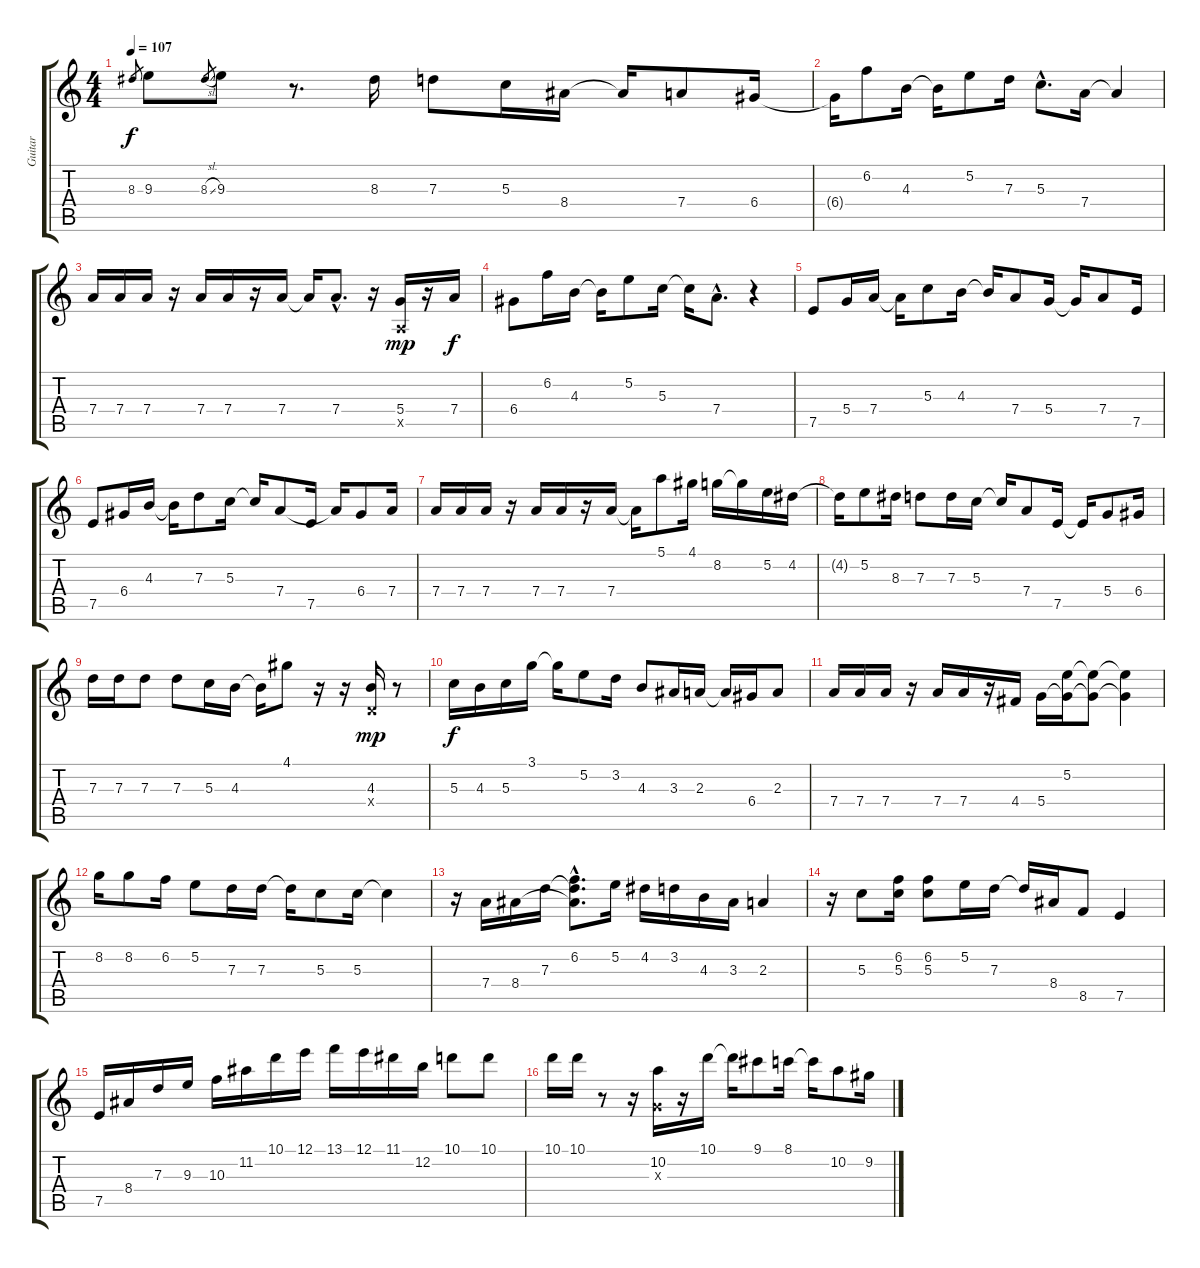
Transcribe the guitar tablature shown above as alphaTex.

\track ("Guitar" "Guitar") {instrument electricguitarjazz}
\staff {score tabs}
\tuning (E4 B3 G3 D3 A2 E2) {hide}
\ts (4 4)
\tempo 107
\clef g2
\ks c
8.3.8{gr dy f} 9.3.8 8.3{sl}.8{gr} 9.3.8 r.8{d} 8.3.16 7.3.8 5.3.16 8.4.16 8.4{t}.16 7.4.8 6.4.16 |
6.4{t}.16 6.2.8 4.3.16 4.3{t}.16 5.2.8 7.3.16 5.3{hac}.8{d} 7.4.16 7.4{t}.4 |
7.4.16 7.4.16 7.4.16 r.16 7.4.16 7.4.16 r.16 7.4.16 7.4{t}.16 7.4{hac}.8{d} r.16 (5.4 0.5{x}).16{dy mp} r.16 7.4.16{dy f} |
6.4.8 6.2.16 4.3.16 4.3{t}.16 5.2.8 5.3.16 5.3{t}.16 7.4{hac}.8{d} r.4 |
7.5.8 5.4.16 7.4.16 7.4{t}.16 5.3.8 4.3.16 4.3{t}.16 7.4.8 5.4.16 5.4{t}.16 7.4.8 7.5.16 |
7.5.8 6.4.16 4.3.16 4.3{t}.16 7.3.8 5.3.16 5.3{t}.16 7.4.8 7.5.16 7.4{t}.16 6.4.8 7.4.16 |
7.4.16 7.4.16 7.4.16 r.16 7.4.16 7.4.16 r.16 7.4.16 7.4{t}.16 5.1.8 4.1.16 8.2.16 8.2{t}.16 5.2.16 4.2.16 |
4.2{t}.16 5.2.8 8.3.16 7.3.8 7.3.16 5.3.16 5.3{t}.16 7.4.8 7.5.16 7.5{t}.16 5.4.8 6.4.16 |
7.3.16 7.3.16 7.3.8 7.3.8 5.3.16 4.3.16 4.3{t}.16 4.1.8 r.16 r.16 (4.3 0.4{x}).16{dy mp} r.8 |
5.3.16{dy f} 4.3.16 5.3.16 3.1.16 3.1{t}.16 5.2.8 3.2.16 4.3.8 3.3.16 2.3.16 2.3{t}.16 6.4.16 2.3.8 |
7.4.16 7.4.16 7.4.16 r.16 7.4.16 7.4.16 r.16 4.4.16 5.4.16 (5.2 5.4{t}).16 (5.2{t} 5.4{t}).8 (5.2{t} 5.4{t}).4 |
8.2.16 8.2.8 6.2.16 5.2.8 7.3.16 7.3.16 7.3{t}.16 5.3.8 5.3.16 5.3{t}.4 |
r.16 7.4.16 8.4.16 7.3.16 (6.2{hac} 7.3{hac t} 8.4{hac t}).8{d} 5.2.16 4.2.16 3.2.16 4.3.16 3.3.16 2.3.4 |
r.16 5.3.8 (6.2 5.3).16 (6.2 5.3).8 5.2.16 7.3.16 7.3{t}.16 8.4.16 8.5.8 7.5.4 |
7.5.16 8.4.16 7.3.16 9.3.16 10.3.16 11.2.16 10.1.16 12.1.16 13.1.16 12.1.16 11.1.16 12.2.16 10.1.8 10.1.8 |
10.1.16 10.1.16 r.8 r.16 (10.2 0.3{x}).16 r.16 10.1.16 10.1{t}.16 9.1.8 8.1.16 8.1{t}.16 10.2.8 9.2.16
